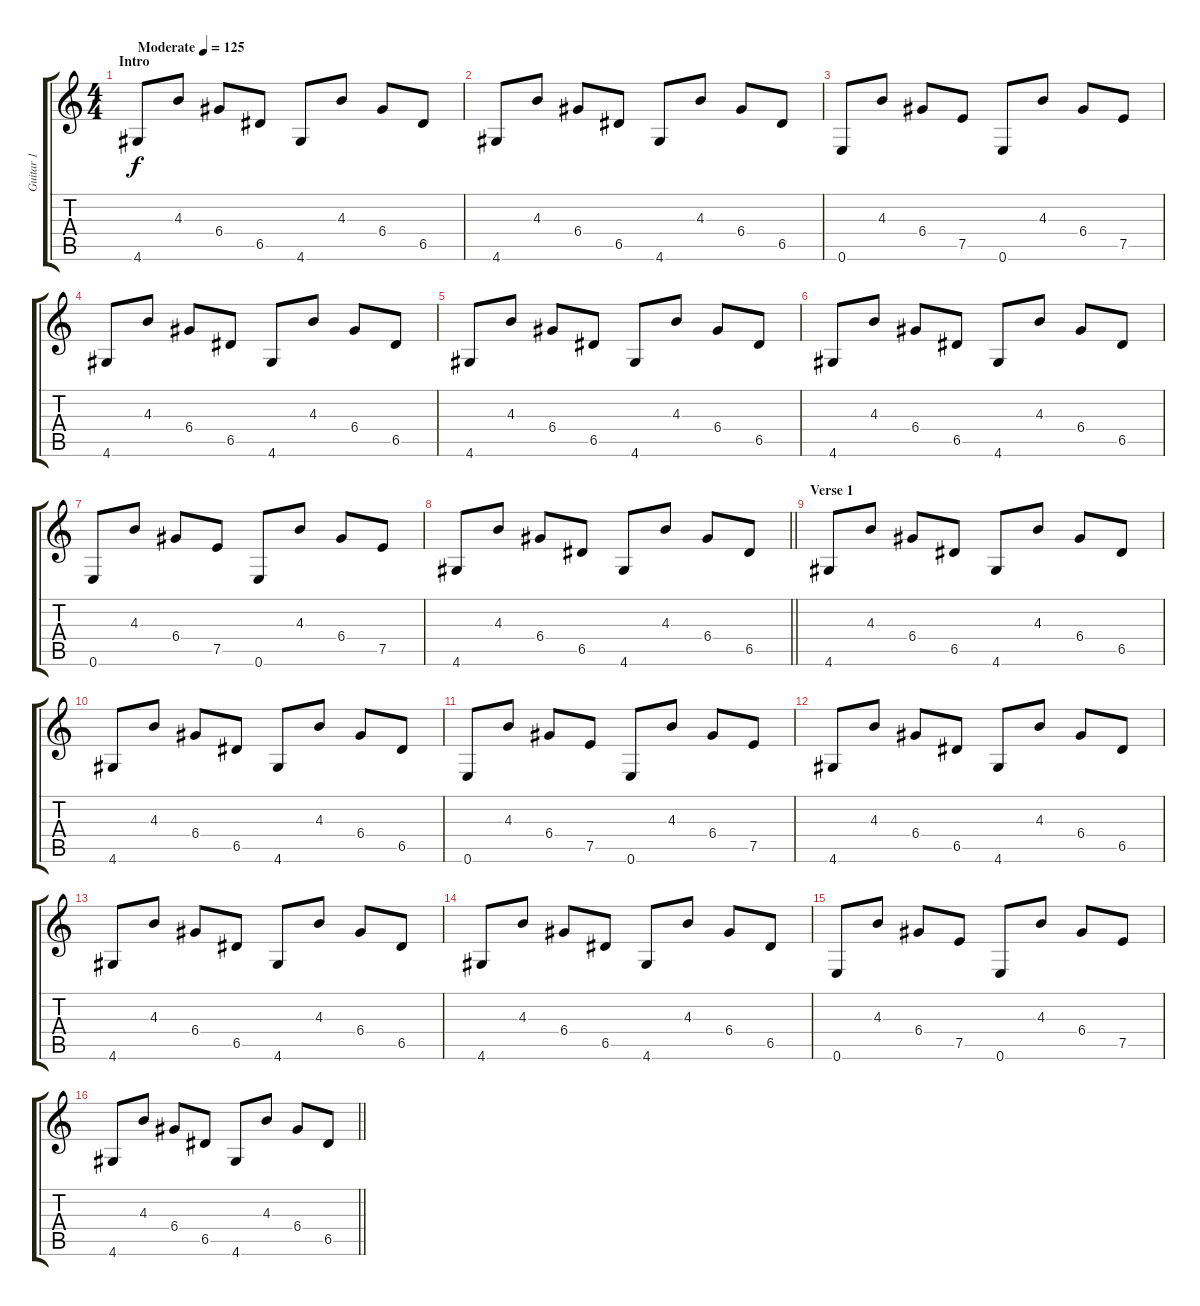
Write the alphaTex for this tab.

\track ("Guitar 1" "Guitar 1") {instrument overdrivenguitar}
\staff {score tabs}
\tuning (E4 B3 G3 D3 A2 E2) {hide}
\ts (4 4)
\section ("" "Intro")
\tempo (125 "Moderate")
\clef g2
\ks c
4.6.8{dy f volume 12 instrument acousticguitarsteel} 4.3.8 6.4.8 6.5.8 4.6.8 4.3.8 6.4.8 6.5.8 |
4.6.8 4.3.8 6.4.8 6.5.8 4.6.8 4.3.8 6.4.8 6.5.8 |
0.6.8 4.3.8 6.4.8 7.5.8 0.6.8 4.3.8 6.4.8 7.5.8 |
4.6.8 4.3.8 6.4.8 6.5.8 4.6.8 4.3.8 6.4.8 6.5.8 |
4.6.8 4.3.8 6.4.8 6.5.8 4.6.8 4.3.8 6.4.8 6.5.8 |
4.6.8 4.3.8 6.4.8 6.5.8 4.6.8 4.3.8 6.4.8 6.5.8 |
0.6.8 4.3.8 6.4.8 7.5.8 0.6.8 4.3.8 6.4.8 7.5.8 |
\barLineRight lightlight
4.6.8 4.3.8 6.4.8 6.5.8 4.6.8 4.3.8 6.4.8 6.5.8 |
\section ("" "Verse 1")
4.6.8 4.3.8 6.4.8 6.5.8 4.6.8 4.3.8 6.4.8 6.5.8 |
4.6.8 4.3.8 6.4.8 6.5.8 4.6.8 4.3.8 6.4.8 6.5.8 |
0.6.8 4.3.8 6.4.8 7.5.8 0.6.8 4.3.8 6.4.8 7.5.8 |
4.6.8 4.3.8 6.4.8 6.5.8 4.6.8 4.3.8 6.4.8 6.5.8 |
4.6.8 4.3.8 6.4.8 6.5.8 4.6.8 4.3.8 6.4.8 6.5.8 |
4.6.8 4.3.8 6.4.8 6.5.8 4.6.8 4.3.8 6.4.8 6.5.8 |
0.6.8 4.3.8 6.4.8 7.5.8 0.6.8 4.3.8 6.4.8 7.5.8 |
\barLineRight lightlight
4.6.8 4.3.8 6.4.8 6.5.8 4.6.8 4.3.8 6.4.8 6.5.8
